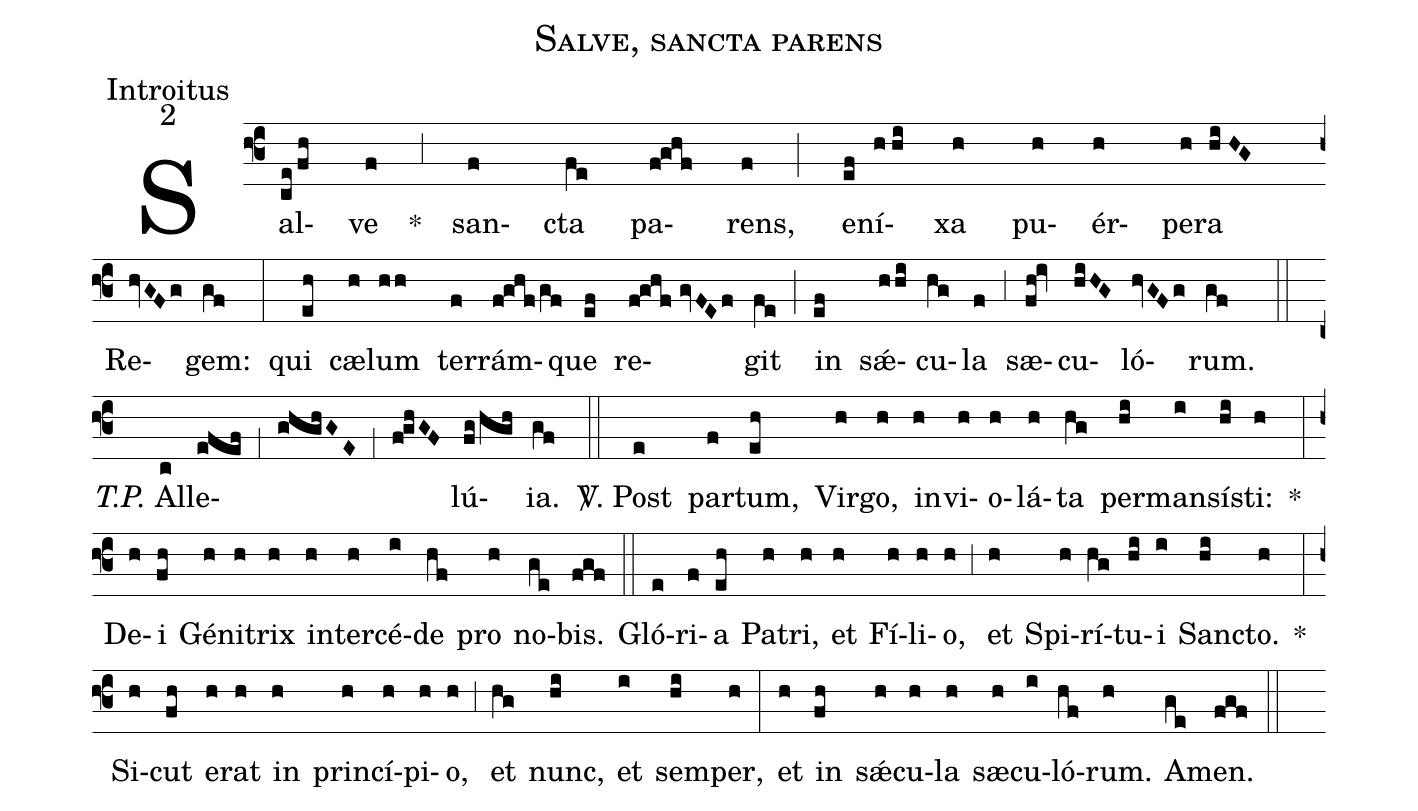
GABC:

name:Salve, sancta parens;
office-part:Introitus;
mode:2;
%%
(f3) Sal(ce/fh)ve(f) *(,3)
san-(f)cta(fe) pa(f!ghf)rens,(f) (;)
e(ef)ní(hhi)xa(h) pu(h)ér-(h)pe(h)ra(hiHG) (z)

Re(hvGFg)gem:(gf) (:)
qui(eh) cæ(h)lum(hh) ter(f)rám(f!ghf/gf)que(ef) re(f!ghf//gvFEf)git(fe) (;) in(ef) sǽ(hhi)cu(hg)la(f) (,3) sæ(fh!iv)cu(hiHG)ló(hvGFg)rum.(gf) (::) <i>T.P.</i> Al(c)le(efef)(,1)(ghghGE)(,1)(f!ghGF)lú(fg/hgh)ia.(gf) (::)

<sp>V/</sp>. Post(e) par(f)tum,(eh) Vir(h)go,(h) in(h///)vi(h)o(h)lá(h)ta(hg) per(hi)man(i)sí(hi)sti:(h) *(:)
De(h)i(fh) Gé(h)ni(h)trix(h) in(h)ter(h)cé(i)de(hf) pro(h) no(ge)bis.(fgf) (::)

Gló(e)ri(f)a(eh) Pa(h)tri,(h) et(h) Fí(h)li(h)o,(h) (,3)
et(h) Spi(h)rí(hg)tu(hi)i(i) San(hi)cto.(h) *(:)
Si(h)cut(fh) e(h)rat(h) in(h) prin(h)cí(h)pi(h)o,(h) (,3)
et(hg) nunc,(hi) et(i) sem(hi)per,(h) (:)
et(h) in(fh) sǽ(h)cu(h)la(h)
sæ(h)cu(i)ló(hf)rum.(h) A(ge)men.(fgf) (::)
